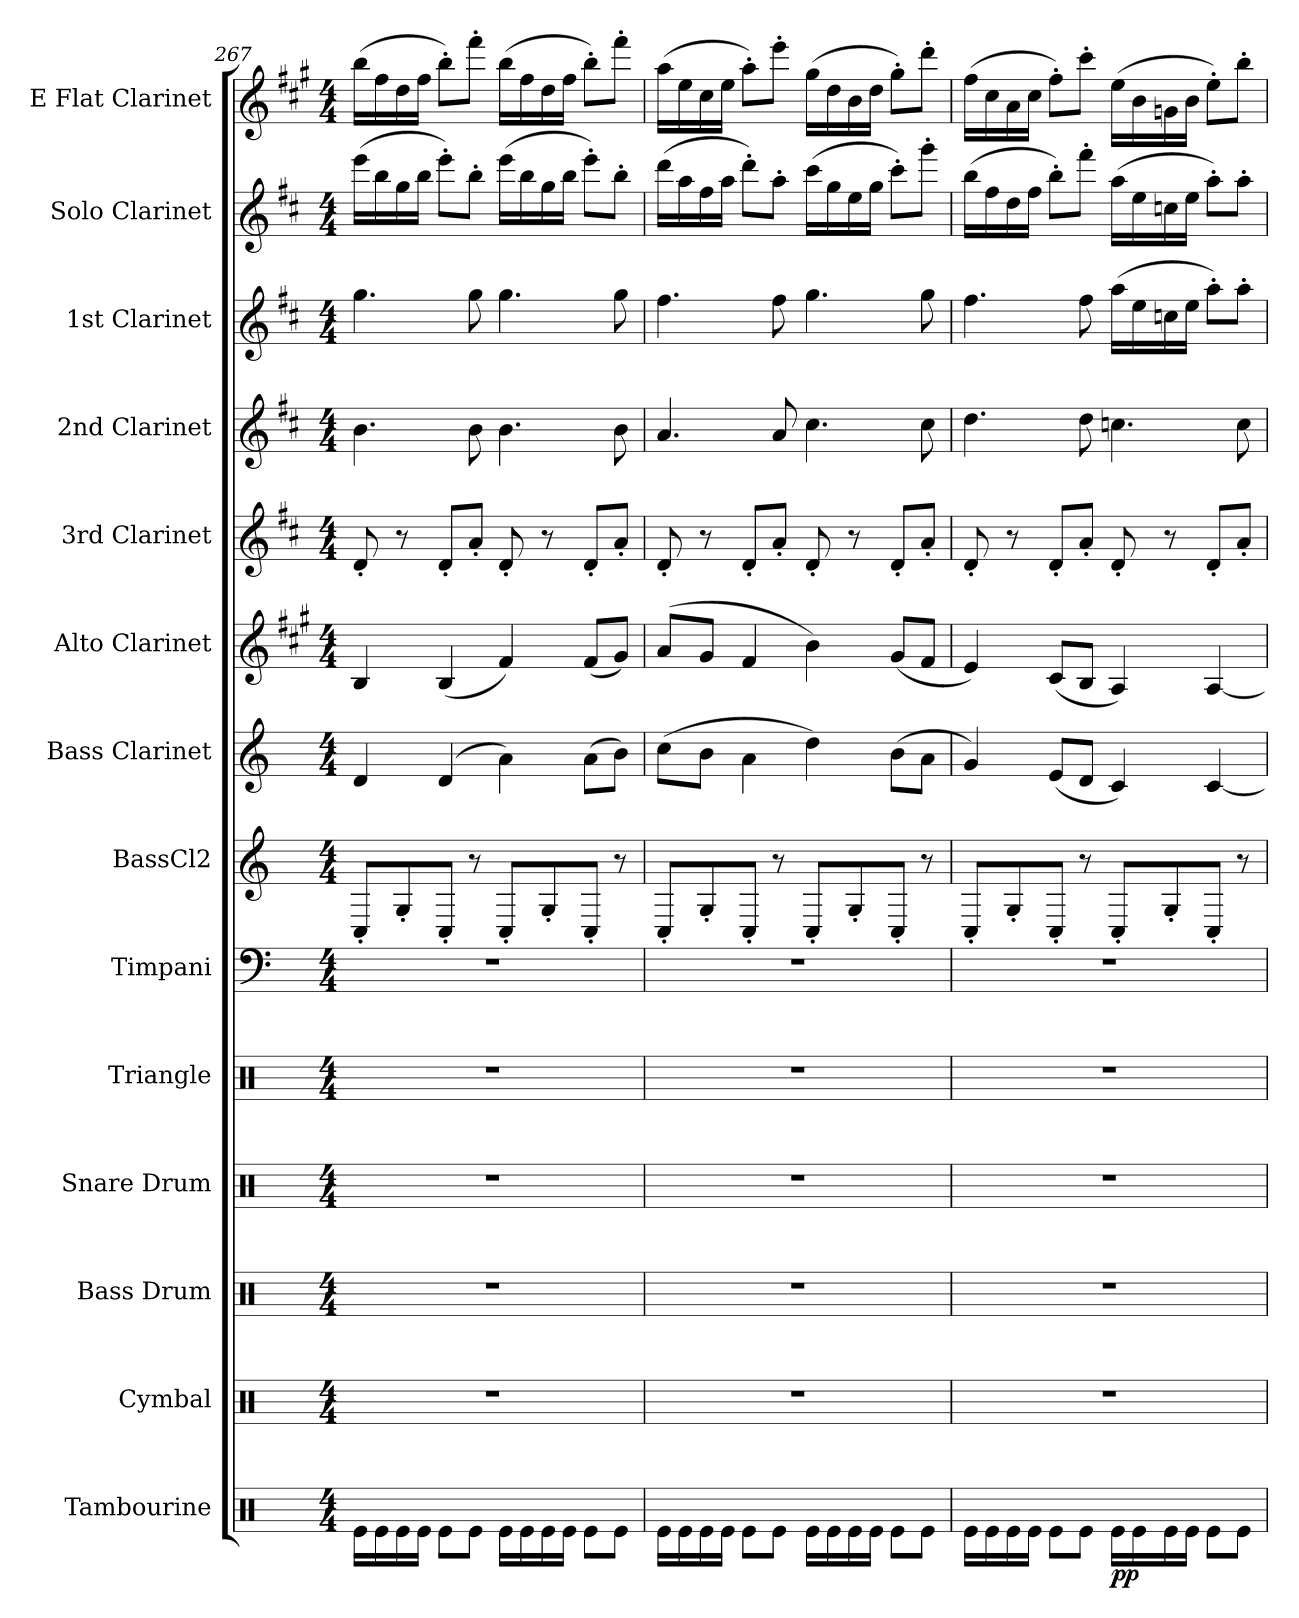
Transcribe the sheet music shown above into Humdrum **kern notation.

**kern	**dynam	**kern	**kern	**kern	**kern	**kern	**kern	**kern	**kern	**kern	**kern	**kern	**kern	**kern
*part14	*part14	*part13	*part12	*part11	*part10	*part9	*part8	*part7	*part6	*part5	*part4	*part3	*part2	*part1
*staff14	*staff14	*staff13	*staff12	*staff11	*staff10	*staff9	*staff8	*staff7	*staff6	*staff5	*staff4	*staff3	*staff2	*staff1
*I"Tambourine	*	*I"Cymbal	*I"Bass Drum	*I"Snare Drum	*I"Triangle	*I"Timpani	*I"BassCl2	*I"Bass Clarinet	*I"Alto Clarinet	*I"3rd Clarinet	*I"2nd Clarinet	*I"1st Clarinet	*I"Solo Clarinet	*I"E Flat Clarinet
*I'Tamb.	*	*I'Cym.	*I'B. Dr.	*I'Sn. Dr.	*I'Trgl.	*I'Timp.	*I'B. Cl2	*I'B. Cl.	*I'A. Cl.	*I'3rdCl.	*I'2nd Cl.	*I'1stCl.	*I'SoloCl.	*
*clefX	*	*clefX	*clefX	*clefX	*clefX	*clefF4	*clefG2	*clefG2	*clefG2	*clefG2	*clefG2	*clefG2	*clefG2	*clefG2
*	*	*	*	*	*	*	*ITrd8c14	*ITrd8c14	*ITrd5c9	*ITrd1c2	*ITrd1c2	*ITrd1c2	*ITrd1c2	*ITrd-2c-3
*k[]	*	*k[]	*k[]	*k[]	*k[]	*k[]	*k[]	*k[]	*k[]	*k[]	*k[]	*k[]	*k[]	*k[]
*M4/4	*	*M4/4	*M4/4	*M4/4	*M4/4	*M4/4	*M4/4	*M4/4	*M4/4	*M4/4	*M4/4	*M4/4	*M4/4	*M4/4
=267	=267	=267	=267	=267	=267	=267	=267	=267	=267	=267	=267	=267	=267	=267
16Re\LL	.	1r	1r	1r	1r	1r	8CC'/L	4D/	4D/	8c'/	4.a\	4.ff\	(16ddd\LL	(16ddd\LL
16Re\	.	.	.	.	.	.	.	.	.	.	.	.	16aa\	16aa\
16Re\	.	.	.	.	.	.	8GG'/	.	.	8r	.	.	16ff\	16ff\
16Re\JJ	.	.	.	.	.	.	.	.	.	.	.	.	16aa\JJ	16aa\JJ
8Re\L	.	.	.	.	.	.	8CC'/J	(4D/	(4D/	8c'/L	.	.	8ddd'\L)	8ddd'\L)
8Re\J	.	.	.	.	.	.	8r	.	.	8g'/J	8a\	8ff\	8aa'\J	8aaa'\J
16Re\LL	.	.	.	.	.	.	8CC'/L	4A\)	4A/)	8c'/	4.a\	4.ff\	(16ddd\LL	(16ddd\LL
16Re\	.	.	.	.	.	.	.	.	.	.	.	.	16aa\	16aa\
16Re\	.	.	.	.	.	.	8GG'/	.	.	8r	.	.	16ff\	16ff\
16Re\JJ	.	.	.	.	.	.	.	.	.	.	.	.	16aa\JJ	16aa\JJ
8Re\L	.	.	.	.	.	.	8CC'/J	(8A\L	(8A/L	8c'/L	.	.	8ddd'\L)	8ddd'\L)
8Re\J	.	.	.	.	.	.	8r	8B\J)	8B/J)	8g'/J	8a\	8ff\	8aa'\J	8aaa'\J
=268	=268	=268	=268	=268	=268	=268	=268	=268	=268	=268	=268	=268	=268	=268
16Re\LL	.	1r	1r	1r	1r	1r	8CC'/L	(8c\L	(8c/L	8c'/	4.g/	4.ee\	(16ccc\LL	(16ccc\LL
16Re\	.	.	.	.	.	.	.	.	.	.	.	.	16gg\	16gg\
16Re\	.	.	.	.	.	.	8GG'/	8B\J	8B/J	8r	.	.	16ee\	16ee\
16Re\JJ	.	.	.	.	.	.	.	.	.	.	.	.	16gg\JJ	16gg\JJ
8Re\L	.	.	.	.	.	.	8CC'/J	4A\	4A/	8c'/L	.	.	8ccc'\L)	8ccc'\L)
8Re\J	.	.	.	.	.	.	8r	.	.	8g'/J	8g/	8ee\	8gg'\J	8ggg'\J
16Re\LL	.	.	.	.	.	.	8CC'/L	4d\)	4d\)	8c'/	4.b\	4.ff\	(16bb\LL	(16bb\LL
16Re\	.	.	.	.	.	.	.	.	.	.	.	.	16ff\	16ff\
16Re\	.	.	.	.	.	.	8GG'/	.	.	8r	.	.	16dd\	16dd\
16Re\JJ	.	.	.	.	.	.	.	.	.	.	.	.	16ff\JJ	16ff\JJ
8Re\L	.	.	.	.	.	.	8CC'/J	(8B\L	(8B/L	8c'/L	.	.	8bb'\L)	8bb'\L)
8Re\J	.	.	.	.	.	.	8r	8A\J	8A/J	8g'/J	8b\	8ff\	8fff'\J	8fff'\J
=269	=269	=269	=269	=269	=269	=269	=269	=269	=269	=269	=269	=269	=269	=269
16Re\LL	.	1r	1r	1r	1r	1r	8CC'/L	4G/)	4G/)	8c'/	4.cc\	4.ee\	(16aa\LL	(16aa\LL
16Re\	.	.	.	.	.	.	.	.	.	.	.	.	16ee\	16ee\
16Re\	.	.	.	.	.	.	8GG'/	.	.	8r	.	.	16cc\	16cc\
16Re\JJ	.	.	.	.	.	.	.	.	.	.	.	.	16ee\JJ	16ee\JJ
8Re\L	.	.	.	.	.	.	8CC'/J	(8E/L	(8E/L	8c'/L	.	.	8aa'\L)	8aa'\L)
8Re\J	.	.	.	.	.	.	8r	8D/J	8D/J	8g'/J	8cc\	8ee\	8eee'\J	8eee'\J
!	!LO:DY:b	!	!	!	!	!	!	!	!	!	!	!	!	!
16Re\LL	pp	.	.	.	.	.	8CC'/L	4C/)	4C/)	8c'/	4.b-X\	(16gg\LL	(16gg\LL	(16gg\LL
16Re\	.	.	.	.	.	.	.	.	.	.	.	16dd\	16dd\	16dd\
16Re\	.	.	.	.	.	.	8GG'/	.	.	8r	.	16b-X\	16b-X\	16b-X\
16Re\JJ	.	.	.	.	.	.	.	.	.	.	.	16dd\JJ	16dd\JJ	16dd\JJ
8Re\L	.	.	.	.	.	.	8CC'/J	[4C/	[4C/	8c'/L	.	8gg'\L)	8gg'\L)	8gg'\L)
8Re\J	.	.	.	.	.	.	8r	.	.	8g'/J	8b-\	8gg'\J	8gg'\J	8ddd'\J
=	=	=	=	=	=	=	=	=	=	=	=	=	=	=
*-	*-	*-	*-	*-	*-	*-	*-	*-	*-	*-	*-	*-	*-	*-
